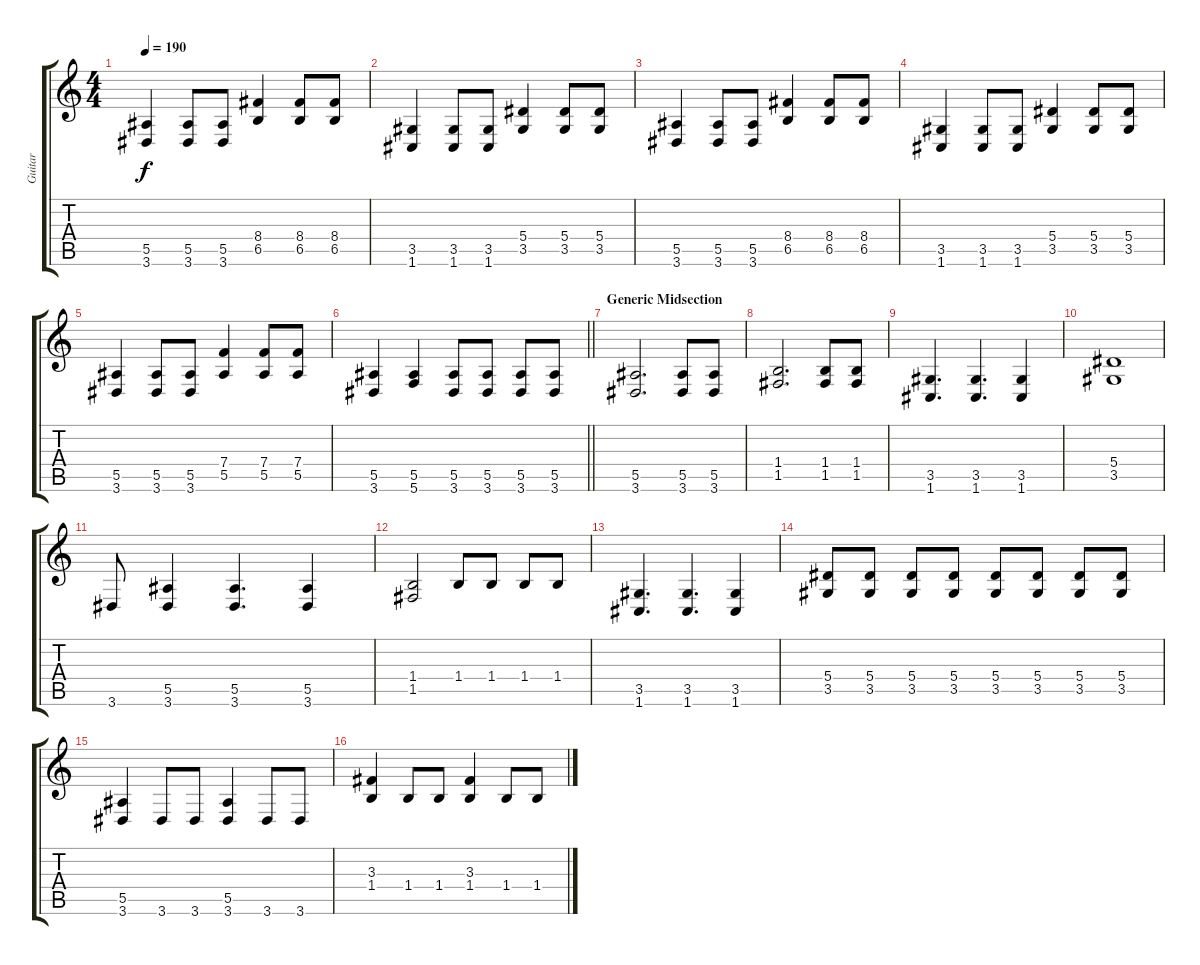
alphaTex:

\track ("Guitar" "Guitar") {instrument distortionguitar}
\staff {score tabs}
\tuning (C4 G3 Eb3 Bb2 F2 C2) {hide}
\ts (4 4)
\tempo 190
\clef g2
\ks c
(5.5 3.6).4{dy f} (5.5 3.6).8 (5.5 3.6).8 (8.4 6.5).4 (8.4 6.5).8 (8.4 6.5).8 |
(3.5 1.6).4 (3.5 1.6).8 (3.5 1.6).8 (5.4 3.5).4 (5.4 3.5).8 (5.4 3.5).8 |
(5.5 3.6).4 (5.5 3.6).8 (5.5 3.6).8 (8.4 6.5).4 (8.4 6.5).8 (8.4 6.5).8 |
(3.5 1.6).4 (3.5 1.6).8 (3.5 1.6).8 (5.4 3.5).4 (5.4 3.5).8 (5.4 3.5).8 |
(5.5 3.6).4 (5.5 3.6).8 (5.5 3.6).8 (7.4 5.5).4 (7.4 5.5).8 (7.4 5.5).8 |
\barLineRight lightlight
(5.5 3.6).4 (5.5 5.6).4 (5.5 3.6).8 (5.5 3.6).8 (5.5 3.6).8 (5.5 3.6).8 |
\section ("" "Generic Midsection")
(5.5 3.6).2{d} (5.5 3.6).8 (5.5 3.6).8 |
(1.4 1.5).2{d} (1.4 1.5).8 (1.4 1.5).8 |
(3.5 1.6).4{d} (3.5 1.6).4{d} (3.5 1.6).4 |
(5.4 3.5).1 |
3.6.8 (5.5 3.6).4 (5.5 3.6).4{d} (5.5 3.6).4 |
(1.4 1.5).2 1.4.8 1.4.8 1.4.8 1.4.8 |
(3.5 1.6).4{d} (3.5 1.6).4{d} (3.5 1.6).4 |
(5.4 3.5).8 (5.4 3.5).8 (5.4 3.5).8 (5.4 3.5).8 (5.4 3.5).8 (5.4 3.5).8 (5.4 3.5).8 (5.4 3.5).8 |
(5.5 3.6).4 3.6.8 3.6.8 (5.5 3.6).4 3.6.8 3.6.8 |
(3.3 1.4).4 1.4.8 1.4.8 (3.3 1.4).4 1.4.8 1.4.8
